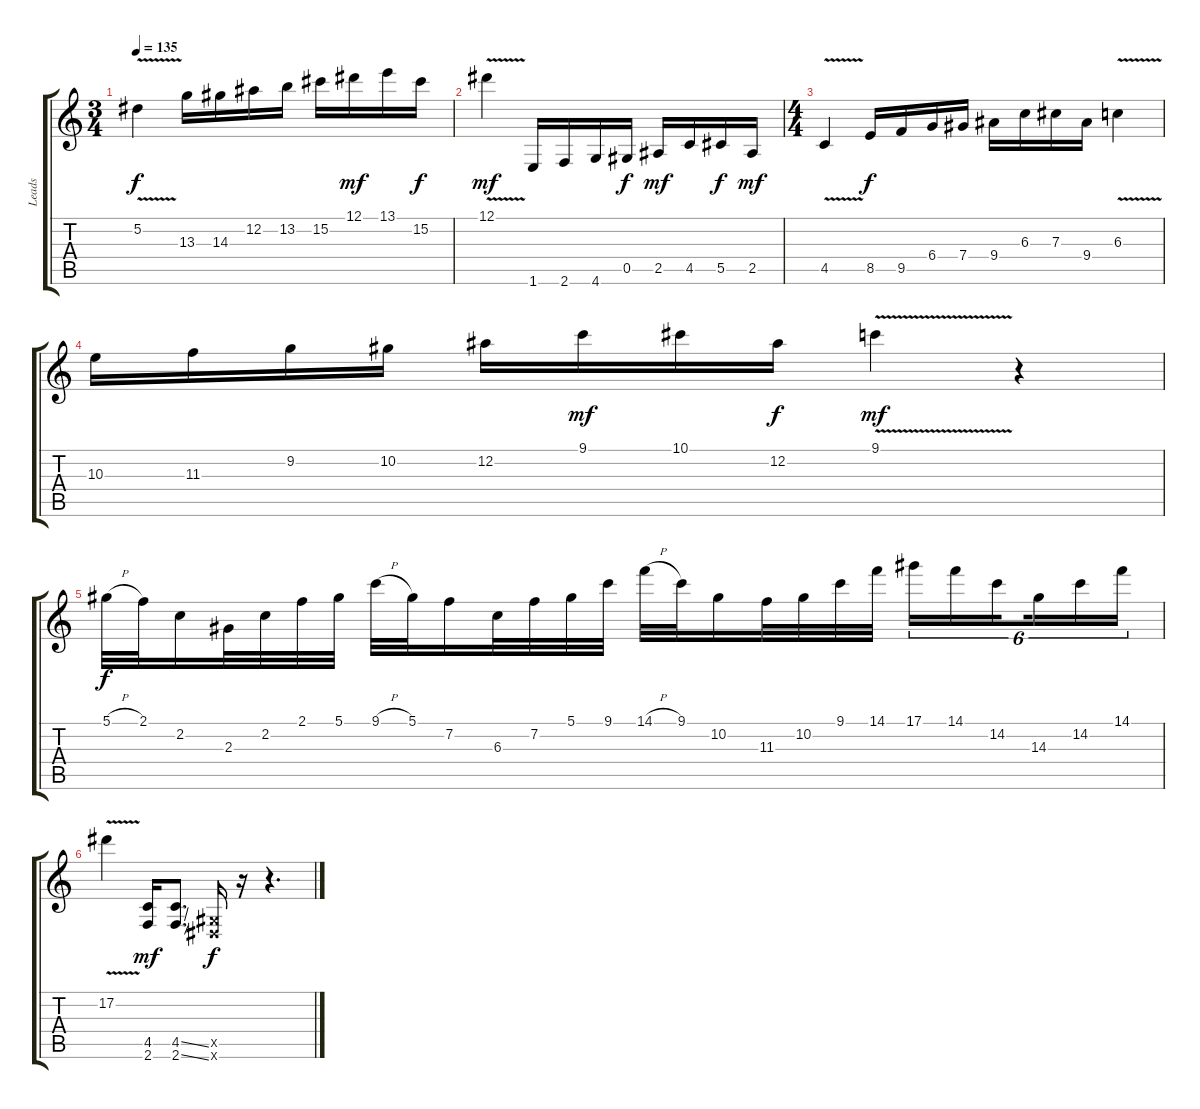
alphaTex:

\track ("Leads" "Leads") {instrument overdrivenguitar}
\staff {score tabs}
\tuning (Eb4 Bb3 Gb3 Db3 Ab2 Eb2) {hide}
\ts (3 4)
\tempo 135
\clef g2
\ks c
5.2{v}.4{dy f} 13.3.16 14.3.16 12.2.16 13.2.16 15.2.16 12.1.16{dy mf} 13.1.16 15.2.16{dy f} |
12.1{v}.4{dy mf} 1.6.16 2.6.16 4.6.16 0.5.16{dy f} 2.5.16{dy mf} 4.5.16 5.5.16{dy f} 2.5.16{dy mf} |
\ts (4 4)
4.5{v}.4 8.5.16{dy f} 9.5.16 6.4.16 7.4.16 9.4.16 6.3.16 7.3.16 9.4.16 6.3{v}.4 |
10.3.16 11.3.16 9.2.16 10.2.16 12.2.16 9.1.16{dy mf} 10.1.16 12.2.16{dy f} 9.1{v}.4{dy mf} r.4 |
5.1{h}.32{dy f} 2.1.32 2.2.16 2.3.32 2.2.32 2.1.32 5.1.32 9.1{h}.32 5.1.32 7.2.16 6.3.32 7.2.32 5.1.32 9.1.32 14.1{h}.32 9.1.32 10.2.16 11.3.32 10.2.32 9.1.32 14.1.32 17.1.16{tu (6 4)} 14.1.16{tu (6 4)} 14.2.16{tu (6 4) beam splitsecondary} 14.3.16{tu (6 4)} 14.2.16{tu (6 4)} 14.1.16{tu (6 4)} |
17.2{v}.4 (4.5 2.6).16{dy mf} (4.5{ss} 2.6{ss}).8{d} (0.5{x} 0.6{x}).16{dy f} r.16 r.4{d}
